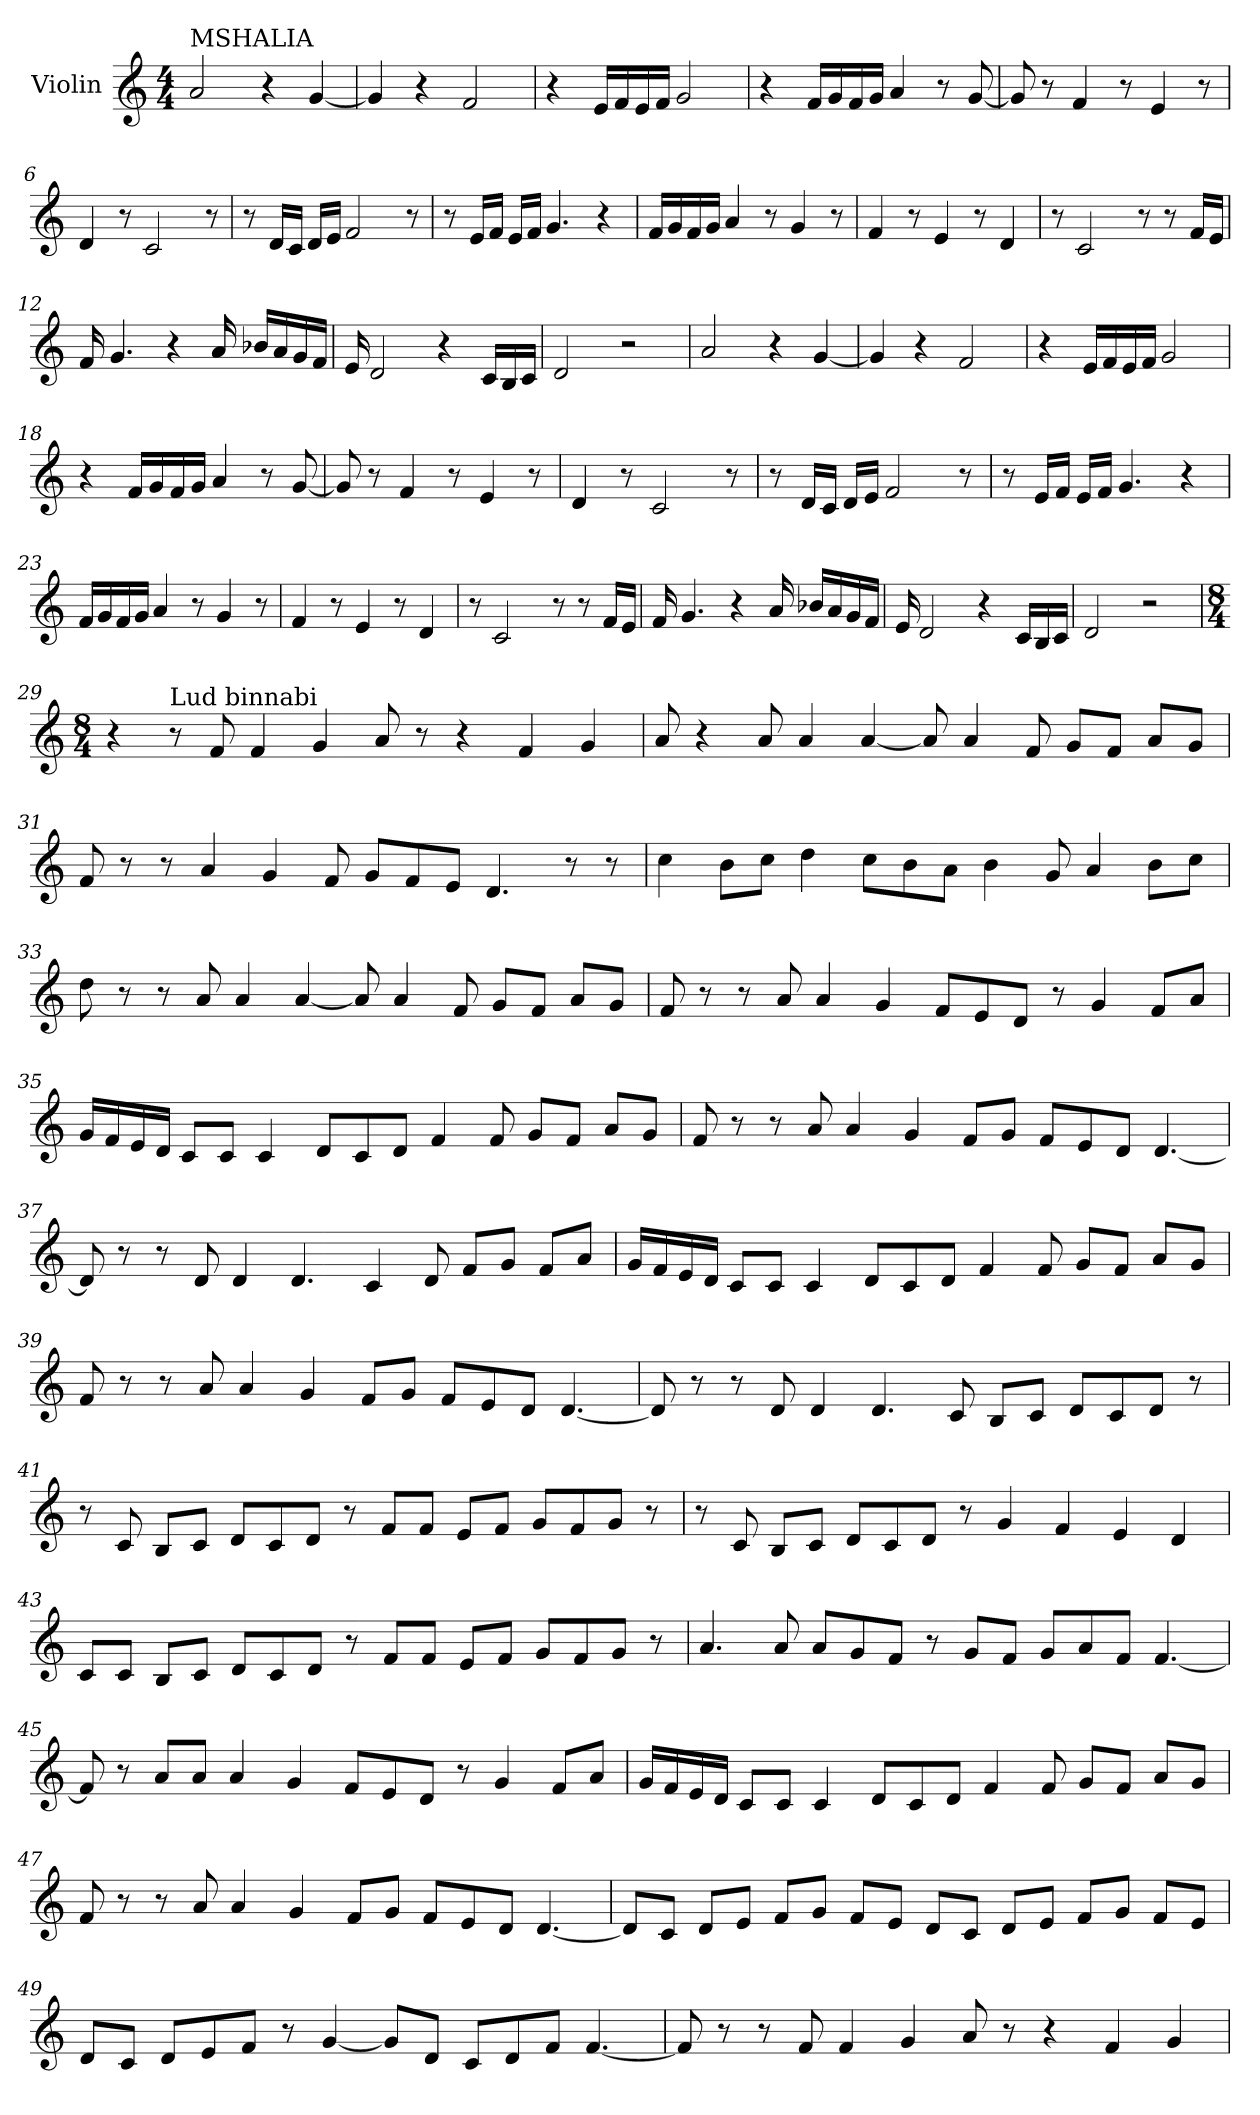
**kern
*part1
*staff1
*I"Violin
*clefG2
*k[]
*C:
*M4/4
*MM85
=1
!LO:TX:a:t=MSHALIA
2a/
4r
[4g/
=2
4g/]
4r
2f/
=3
4r
16e/LL
16f/
16e/
16f/JJ
2g/
=4
4r
16f/LL
16g/
16f/
16g/JJ
4a/
8r
[8g/
!!LO:LB:g=z
=5
8g/]
8r
4f/
8r
4e/
8r
=6
4d/
8r
2c/
8r
=7
8r
16d/LL
16c/JJ
16d/LL
16e/JJ
2f/
8r
=8
8r
16e/LL
16f/JJ
16e/LL
16f/JJ
4.g/
4r
=9
16f/LL
16g/
16f/
16g/JJ
4a/
8r
4g/
8r
!!LO:LB:g=z
=10
4f/
8r
4e/
8r
4d/
=11
8r
2c/
8r
8r
16f/LL
16e/JJ
=12
16f/
4.g/
4r
16a/
16b-X/LL
16a/
16g/
16f/JJ
=13
16e/
2d/
4r
16c/LL
16B/
16c/JJ
=14
2d/
2r
!!LO:LB:g=z
=15
2a/
4r
[4g/
=16
4g/]
4r
2f/
=17
4r
16e/LL
16f/
16e/
16f/JJ
2g/
=18
4r
16f/LL
16g/
16f/
16g/JJ
4a/
8r
[8g/
=19
8g/]
8r
4f/
8r
4e/
8r
!!LO:LB:g=z
=20
4d/
8r
2c/
8r
=21
8r
16d/LL
16c/JJ
16d/LL
16e/JJ
2f/
8r
=22
8r
16e/LL
16f/JJ
16e/LL
16f/JJ
4.g/
4r
=23
16f/LL
16g/
16f/
16g/JJ
4a/
8r
4g/
8r
=24
4f/
8r
4e/
8r
4d/
!!LO:LB:g=z
=25
8r
2c/
8r
8r
16f/LL
16e/JJ
=26
16f/
4.g/
4r
16a/
16b-X/LL
16a/
16g/
16f/JJ
=27
16e/
2d/
4r
16c/LL
16B/
16c/JJ
=28
2d/
2r
!!LO:LB:g=z
=29
*M8/4
*MM100
4r
!LO:TX:a:t=Lud binnabi
8r
8f/
4f/
4g/
8a/
8r
4r
4f/
4g/
=30
8a/
4r
8a/
4a/
[4a/
8a/]
4a/
8f/
8g/L
8f/J
8a/L
8g/J
!!LO:LB:g=z
=31
8f/
8r
8r
4a/
4g/
8f/
8g/L
8f/
8e/J
4.d/
8r
8r
!!LO:PB:g=z
=32
4cc\
8b\L
8cc\J
4dd\
8cc\L
8b\
8a\J
4b\
8g/
4a/
8b\L
8cc\J
=33
8dd\
8r
8r
8a/
4a/
[4a/
8a/]
4a/
8f/
8g/L
8f/J
8a/L
8g/J
!!LO:LB:g=z
=34
8f/
8r
8r
8a/
4a/
4g/
8f/L
8e/
8d/J
8r
4g/
8f/L
8a/J
=35
16g/LL
16f/
16e/
16d/JJ
8c/L
8c/J
4c/
8d/L
8c/
8d/J
4f/
8f/
8g/L
8f/J
8a/L
8g/J
!!LO:LB:g=z
=36
8f/
8r
8r
8a/
4a/
4g/
8f/L
8g/J
8f/L
8e/
8d/J
[4.d/
=37
8d/]
8r
8r
8d/
4d/
4.d/
4c/
8d/
8f/L
8g/J
8f/L
8a/J
!!LO:LB:g=z
=38
16g/LL
16f/
16e/
16d/JJ
8c/L
8c/J
4c/
8d/L
8c/
8d/J
4f/
8f/
8g/L
8f/J
8a/L
8g/J
=39
8f/
8r
8r
8a/
4a/
4g/
8f/L
8g/J
8f/L
8e/
8d/J
[4.d/
!!LO:LB:g=z
=40
8d/]
8r
8r
8d/
4d/
4.d/
8c/
8B/L
8c/J
8d/L
8c/
8d/J
8r
=41
8r
8c/
8B/L
8c/J
8d/L
8c/
8d/J
8r
8f/L
8f/J
8e/L
8f/J
8g/L
8f/
8g/J
8r
!!LO:LB:g=z
=42
8r
8c/
8B/L
8c/J
8d/L
8c/
8d/J
8r
4g/
4f/
4e/
4d/
=43
8c/L
8c/J
8B/L
8c/J
8d/L
8c/
8d/J
8r
8f/L
8f/J
8e/L
8f/J
8g/L
8f/
8g/J
8r
!!LO:LB:g=z
=44
4.a/
8a/
8a/L
8g/
8f/J
8r
8g/L
8f/J
8g/L
8a/
8f/J
[4.f/
=45
8f/]
8r
8a/L
8a/J
4a/
4g/
8f/L
8e/
8d/J
8r
4g/
8f/L
8a/J
!!LO:LB:g=z
=46
16g/LL
16f/
16e/
16d/JJ
8c/L
8c/J
4c/
8d/L
8c/
8d/J
4f/
8f/
8g/L
8f/J
8a/L
8g/J
=47
8f/
8r
8r
8a/
4a/
4g/
8f/L
8g/J
8f/L
8e/
8d/J
[4.d/
!!LO:PB:g=z
=48
8d/L]
8c/J
8d/L
8e/J
8f/L
8g/J
8f/L
8e/J
8d/L
8c/J
8d/L
8e/J
8f/L
8g/J
8f/L
8e/J
=49
8d/L
8c/J
8d/L
8e/
8f/J
8r
[4g/
8g/L]
8d/J
8c/L
8d/
8f/J
[4.f/
!!LO:LB:g=z
=50
8f/]
8r
8r
8f/
4f/
4g/
8a/
8r
4r
4f/
4g/
=
*-
